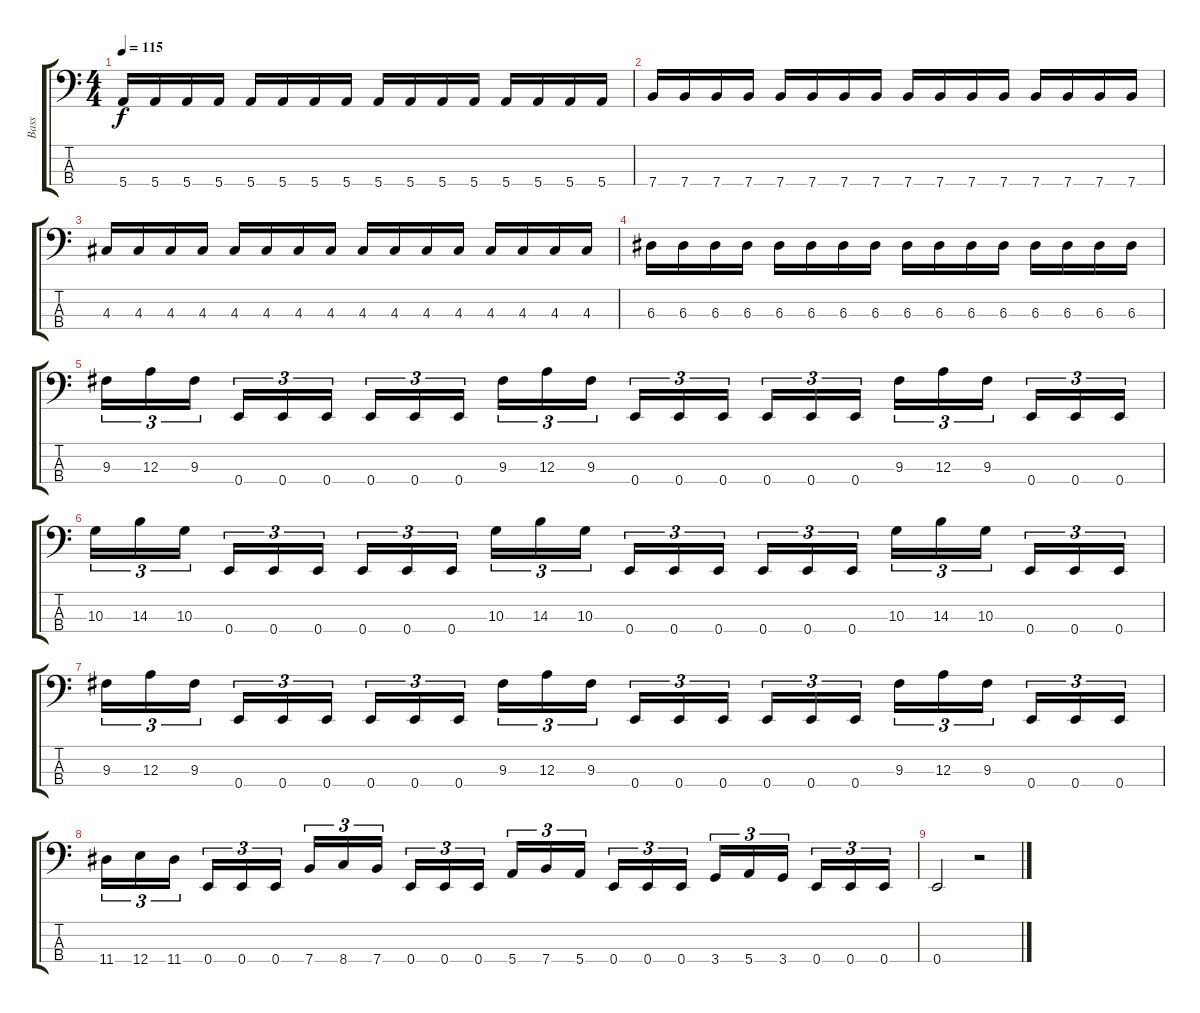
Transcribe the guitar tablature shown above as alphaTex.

\track ("Bass" "Bass") {instrument electricbassfinger}
\staff {score tabs}
\tuning (G2 D2 A1 E1) {hide}
\ts (4 4)
\tempo 115
\clef f4
\ks c
5.4.16{dy f} 5.4.16 5.4.16 5.4.16 5.4.16 5.4.16 5.4.16 5.4.16 5.4.16 5.4.16 5.4.16 5.4.16 5.4.16 5.4.16 5.4.16 5.4.16 |
7.4.16 7.4.16 7.4.16 7.4.16 7.4.16 7.4.16 7.4.16 7.4.16 7.4.16 7.4.16 7.4.16 7.4.16 7.4.16 7.4.16 7.4.16 7.4.16 |
4.3.16 4.3.16 4.3.16 4.3.16 4.3.16 4.3.16 4.3.16 4.3.16 4.3.16 4.3.16 4.3.16 4.3.16 4.3.16 4.3.16 4.3.16 4.3.16 |
6.3.16 6.3.16 6.3.16 6.3.16 6.3.16 6.3.16 6.3.16 6.3.16 6.3.16 6.3.16 6.3.16 6.3.16 6.3.16 6.3.16 6.3.16 6.3.16 |
9.3.16{tu (3 2)} 12.3.16{tu (3 2)} 9.3.16{tu (3 2) beam splitsecondary} 0.4.16{tu (3 2)} 0.4.16{tu (3 2)} 0.4.16{tu (3 2)} 0.4.16{tu (3 2)} 0.4.16{tu (3 2)} 0.4.16{tu (3 2) beam splitsecondary} 9.3.16{tu (3 2)} 12.3.16{tu (3 2)} 9.3.16{tu (3 2)} 0.4.16{tu (3 2)} 0.4.16{tu (3 2)} 0.4.16{tu (3 2) beam splitsecondary} 0.4.16{tu (3 2)} 0.4.16{tu (3 2)} 0.4.16{tu (3 2)} 9.3.16{tu (3 2)} 12.3.16{tu (3 2)} 9.3.16{tu (3 2) beam splitsecondary} 0.4.16{tu (3 2)} 0.4.16{tu (3 2)} 0.4.16{tu (3 2)} |
10.3.16{tu (3 2)} 14.3.16{tu (3 2)} 10.3.16{tu (3 2) beam splitsecondary} 0.4.16{tu (3 2)} 0.4.16{tu (3 2)} 0.4.16{tu (3 2)} 0.4.16{tu (3 2)} 0.4.16{tu (3 2)} 0.4.16{tu (3 2) beam splitsecondary} 10.3.16{tu (3 2)} 14.3.16{tu (3 2)} 10.3.16{tu (3 2)} 0.4.16{tu (3 2)} 0.4.16{tu (3 2)} 0.4.16{tu (3 2) beam splitsecondary} 0.4.16{tu (3 2)} 0.4.16{tu (3 2)} 0.4.16{tu (3 2)} 10.3.16{tu (3 2)} 14.3.16{tu (3 2)} 10.3.16{tu (3 2) beam splitsecondary} 0.4.16{tu (3 2)} 0.4.16{tu (3 2)} 0.4.16{tu (3 2)} |
9.3.16{tu (3 2)} 12.3.16{tu (3 2)} 9.3.16{tu (3 2) beam splitsecondary} 0.4.16{tu (3 2)} 0.4.16{tu (3 2)} 0.4.16{tu (3 2)} 0.4.16{tu (3 2)} 0.4.16{tu (3 2)} 0.4.16{tu (3 2) beam splitsecondary} 9.3.16{tu (3 2)} 12.3.16{tu (3 2)} 9.3.16{tu (3 2)} 0.4.16{tu (3 2)} 0.4.16{tu (3 2)} 0.4.16{tu (3 2) beam splitsecondary} 0.4.16{tu (3 2)} 0.4.16{tu (3 2)} 0.4.16{tu (3 2)} 9.3.16{tu (3 2)} 12.3.16{tu (3 2)} 9.3.16{tu (3 2) beam splitsecondary} 0.4.16{tu (3 2)} 0.4.16{tu (3 2)} 0.4.16{tu (3 2)} |
11.4.16{tu (3 2)} 12.4.16{tu (3 2)} 11.4.16{tu (3 2) beam splitsecondary} 0.4.16{tu (3 2)} 0.4.16{tu (3 2)} 0.4.16{tu (3 2)} 7.4.16{tu (3 2)} 8.4.16{tu (3 2)} 7.4.16{tu (3 2) beam splitsecondary} 0.4.16{tu (3 2)} 0.4.16{tu (3 2)} 0.4.16{tu (3 2)} 5.4.16{tu (3 2)} 7.4.16{tu (3 2)} 5.4.16{tu (3 2) beam splitsecondary} 0.4.16{tu (3 2)} 0.4.16{tu (3 2)} 0.4.16{tu (3 2)} 3.4.16{tu (3 2)} 5.4.16{tu (3 2)} 3.4.16{tu (3 2) beam splitsecondary} 0.4.16{tu (3 2)} 0.4.16{tu (3 2)} 0.4.16{tu (3 2)} |
0.4.2 r.2
